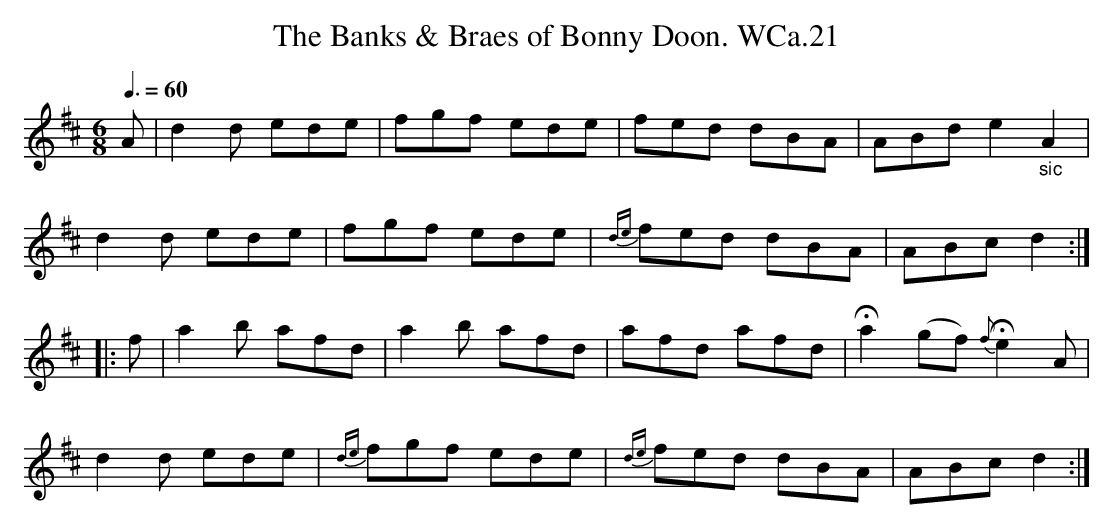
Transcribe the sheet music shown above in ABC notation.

X:1
T:Banks & Braes of Bonny Doon. WCa.21, The
M:6/8
L:1/8
Q:3/8=60
K:D
A|d2d ede|fgf ede|fed dBA|ABde2"_sic"A2|
d2d ede|fgf ede|{de}fed dBA|ABcd2:|
|:f|a2b afd|a2b afd|afd afd|Ha2(gf)H{f}e2A|
d2d ede|{de}fgf ede|{de}fed dBA|ABcd2:|
